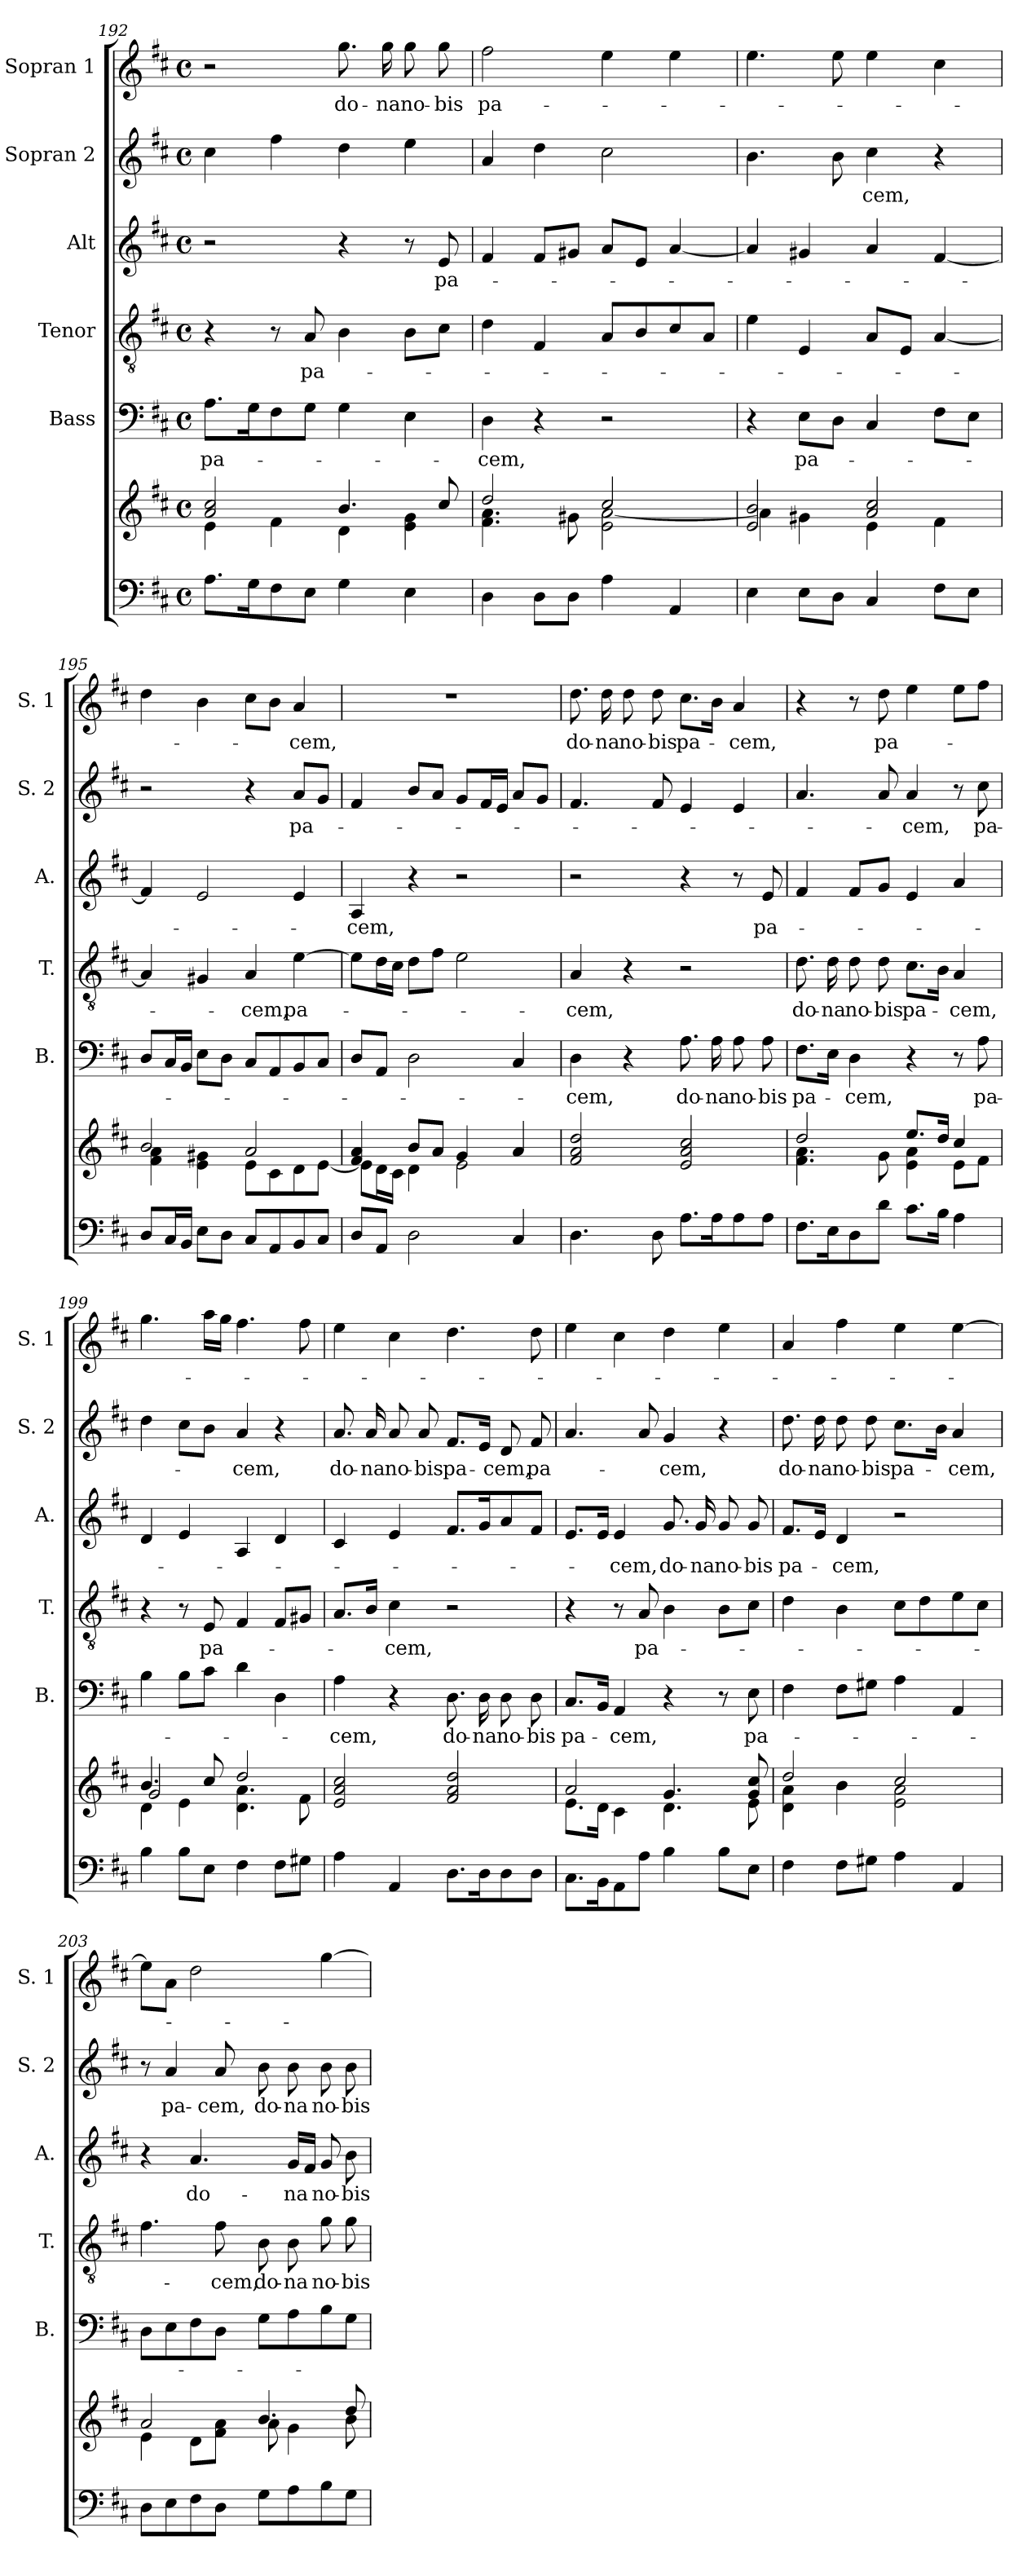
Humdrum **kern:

**kern	**kern	**kern	**text	**kern	**text	**kern	**text	**kern	**text	**kern	**text
*part6	*part6	*part5	*part5	*part4	*part4	*part3	*part3	*part2	*part2	*part1	*part1
*staff7	*staff6	*staff5	*staff5	*staff4	*staff4	*staff3	*staff3	*staff2	*staff2	*staff1	*staff1
*	*	*I"Bass	*	*I"Tenor	*	*I"Alt	*	*I"Sopran 2	*	*I"Sopran 1	*
*	*	*I'B.	*	*I'T.	*	*I'A.	*	*I'S. 2	*	*I'S. 1	*
*clefF4	*clefG2	*clefF4	*	*clefGv2	*	*clefG2	*	*clefG2	*	*clefG2	*
*k[f#c#]	*k[f#c#]	*k[f#c#]	*	*k[f#c#]	*	*k[f#c#]	*	*k[f#c#]	*	*k[f#c#]	*
*D:	*D:	*D:	*	*D:	*	*D:	*	*D:	*	*D:	*
*M4/4	*M4/4	*M4/4	*	*M4/4	*	*M4/4	*	*M4/4	*	*M4/4	*
*met(c)	*met(c)	*met(c)	*	*met(c)	*	*met(c)	*	*met(c)	*	*met(c)	*
=192	=192	=192	=192	=192	=192	=192	=192	=192	=192	=192	=192
*	*^	*	*	*	*	*	*	*	*	*	*
!	!	!	!	!LO:LY:b	!	!	!	!	!	!	!	!
8.A\L	2a/ 2cc#/	4e\	8.A\L	pa-	4r	.	2r	.	4cc#\	.	2r	.
16G\k	.	.	16G\k	.	.	.	.	.	.	.	.	.
8F#\	.	4f#\	8F#\	.	8r	.	.	.	4ff#\	.	.	.
!	!	!	!	!	!	!LO:LY:b	!	!	!	!	!	!
8E\J	.	.	8G\J	.	8A/	pa-	.	.	.	.	.	.
!	!	!	!	!	!	!	!	!	!	!	!	!LO:LY:b
4G\	4.b/	4d\	4G\	.	4B\	.	4r	.	4dd\	.	8.gg\	do-
!	!	!	!	!	!	!	!	!	!	!	!	!LO:LY:b
.	.	.	.	.	.	.	.	.	.	.	16gg\	-na
!	!	!	!	!	!	!	!	!	!	!	!	!LO:LY:b
4E\	.	4e\ 4g\	4E\	.	8B\L	.	8r	.	4ee\	.	8gg\	no-
!	!	!	!	!	!	!	!	!LO:LY:b	!	!	!	!LO:LY:b
.	8cc#/	.	.	.	8c#\J	.	8e/	pa-	.	.	8gg\	-bis
=193	=193	=193	=193	=193	=193	=193	=193	=193	=193	=193	=193	=193
!	!	!	!	!LO:LY:b	!	!	!	!	!	!	!	!LO:LY:b
4D\	2dd/	4.f#\ 4.a\	4D\	-cem,	4d\	.	4f#/	.	4a/	.	2ff#\	pa-
8D\L	.	.	4r	.	4F#/	.	8f#/L	.	4dd\	.	.	.
8D\J	.	8g#X\	.	.	.	.	8g#X/J	.	.	.	.	.
4A\	2cc#/	2e\ [<2a\	2r	.	8A/L	.	8a/L	.	2cc#\	.	4ee\	.
.	.	.	.	.	8B/	.	8e/J	.	.	.	.	.
4AA/	.	.	.	.	8c#/	.	[4a/	.	.	.	4ee\	.
.	.	.	.	.	8A/J	.	.	.	.	.	.	.
!!LO:PB:g=z
=194	=194	=194	=194	=194	=194	=194	=194	=194	=194	=194	=194	=194
4E\	2e/ 2b/	4a\]	4r	.	4e\	.	4a/]	.	4.b\	.	4.ee\	.
!	!	!	!	!LO:LY:b	!	!	!	!	!	!	!	!
8E\L	.	4g#X\	8E\L	pa-	4E/	.	4g#X/	.	.	.	.	.
8D\J	.	.	8D\J	.	.	.	.	.	8b\	.	8ee\	.
!	!	!	!	!	!	!	!	!	!	!LO:LY:b	!	!
4C#/	2a/ 2cc#/	4e\	4C#/	.	8A/L	.	4a/	.	4cc#\	-cem,	4ee\	.
.	.	.	.	.	8E/J	.	.	.	.	.	.	.
8F#\L	.	4f#\	8F#\L	.	[4A/	.	[4f#/	.	4r	.	4cc#\	.
8E\J	.	.	8E\J	.	.	.	.	.	.	.	.	.
=195	=195	=195	=195	=195	=195	=195	=195	=195	=195	=195	=195	=195
8D/L	2b/	4f#\ 4a\	8D/L	.	4A/]	.	4f#/]	.	2r	.	4dd\	.
16C#/L	.	.	16C#/L	.	.	.	.	.	.	.	.	.
16BB/JJ	.	.	16BB/JJ	.	.	.	.	.	.	.	.	.
8E\L	.	4e\ 4g#X\	8E\L	.	4G#X/	.	2e/	.	.	.	4b\	.
8D\J	.	.	8D\J	.	.	.	.	.	.	.	.	.
!	!	!	!	!	!	!LO:LY:b	!	!	!	!	!	!
8C#/L	2a/	8e\L	8C#/L	.	4A/	-cem,	.	.	4r	.	8cc#\L	.
8AA/	.	8c#\	8AA/	.	.	.	.	.	.	.	8b\J	.
!	!	!	!	!	!	!LO:LY:b	!	!	!	!LO:LY:b	!	!LO:LY:b
8BB/	.	8d\	8BB/	.	[4e\	pa-	4e/	.	8a/L	pa-	4a/	-cem,
8C#/J	.	[<8e\J	8C#/J	.	.	.	.	.	8g/J	.	.	.
=196	=196	=196	=196	=196	=196	=196	=196	=196	=196	=196	=196	=196
!	!	!	!	!	!	!	!	!LO:LY:b	!	!	!	!
8D/L	4f#/ 4a/	8e\L]	8D/L	.	8e\L]	.	4A/	-cem,	4f#/	.	1r	.
8AA/J	.	16d\L	8AA/J	.	16d\L	.	.	.	.	.	.	.
.	.	16c#\JJ	.	.	16c#\JJ	.	.	.	.	.	.	.
2D\	8b/L	4d\	2D\	.	8d\L	.	4r	.	8b/L	.	.	.
.	8a/J	.	.	.	8f#\J	.	.	.	8a/J	.	.	.
.	4g/	2e\	.	.	2e\	.	2r	.	8g/L	.	.	.
.	.	.	.	.	.	.	.	.	16f#/L	.	.	.
.	.	.	.	.	.	.	.	.	16e/JJ	.	.	.
4C#/	4a/	.	4C#/	.	.	.	.	.	8a/L	.	.	.
.	.	.	.	.	.	.	.	.	8g/J	.	.	.
*	*v	*v	*	*	*	*	*	*	*	*	*	*
=197	=197	=197	=197	=197	=197	=197	=197	=197	=197	=197	=197
!	!	!	!LO:LY:b	!	!LO:LY:b	!	!	!	!	!	!LO:LY:b
4.D\	2f#/ 2a/ 2dd/	4D\	-cem,	4A/	-cem,	2r	.	4.f#/	.	8.dd\	do-
!	!	!	!	!	!	!	!	!	!	!	!LO:LY:b
.	.	.	.	.	.	.	.	.	.	16dd\	-na
!	!	!	!	!	!	!	!	!	!	!	!LO:LY:b
.	.	4r	.	4r	.	.	.	.	.	8dd\	no-
!	!	!	!	!	!	!	!	!	!	!	!LO:LY:b
8D\	.	.	.	.	.	.	.	8f#/	.	8dd\	-bis
!	!	!	!LO:LY:b	!	!	!	!	!	!	!	!LO:LY:b
8.A\L	2e/ 2a/ 2cc#/	8.A\	do-	2r	.	4r	.	4e/	.	8.cc#\L	pa-
!	!	!	!LO:LY:b	!	!	!	!	!	!	!	!
16A\k	.	16A\	-na	.	.	.	.	.	.	16b\Jk	.
!	!	!	!LO:LY:b	!	!	!	!	!	!	!	!LO:LY:b
8A\	.	8A\	no-	.	.	8r	.	4e/	.	4a/	-cem,
!	!	!	!LO:LY:b	!	!	!	!LO:LY:b	!	!	!	!
8A\J	.	8A\	-bis	.	.	8e/	pa-	.	.	.	.
!!LO:LB:g=z
=198	=198	=198	=198	=198	=198	=198	=198	=198	=198	=198	=198
*	*^	*	*	*	*	*	*	*	*	*	*
!	!	!	!	!LO:LY:b	!	!LO:LY:b	!	!	!	!	!	!
8.F#\L	2dd/	4.f#\ 4.a\	8.F#\L	pa-	8.d\	do-	4f#/	.	4.a/	.	4r	.
!	!	!	!	!	!	!LO:LY:b	!	!	!	!	!	!
16E\k	.	.	16E\Jk	.	16d\	-na	.	.	.	.	.	.
!	!	!	!	!LO:LY:b	!	!LO:LY:b	!	!	!	!	!	!
8D\	.	.	4D\	-cem,	8d\	no-	8f#/L	.	.	.	8r	.
!	!	!	!	!	!	!LO:LY:b	!	!	!	!	!	!LO:LY:b
8d\J	.	8g\	.	.	8d\	-bis	8g/J	.	8a/	.	8dd\	pa-
!	!	!	!	!	!	!LO:LY:b	!	!	!	!LO:LY:b	!	!
8.c#\L	8.ee/L	4e\ 4a\	4r	.	8.c#\L	pa-	4e/	.	4a/	-cem,	4ee\	.
16B\Jk	16dd/Jk	.	.	.	16B\Jk	.	.	.	.	.	.	.
!	!	!	!	!	!	!LO:LY:b	!	!	!	!	!	!
4A\	4cc#/	8e\L	8r	.	4A/	-cem,	4a/	.	8r	.	8ee\L	.
!	!	!	!	!LO:LY:b	!	!	!	!	!	!LO:LY:b	!	!
.	.	8f#\J	8A\	pa-	.	.	.	.	8cc#\	pa-	8ff#\J	.
=199	=199	=199	=199	=199	=199	=199	=199	=199	=199	=199	=199	=199
*	*	*^	*	*	*	*	*	*	*	*	*	*
4B\	4.b/	4d\	2g/	4B\	.	4r	.	4d/	.	4dd\	.	4.gg\	.
8B\L	.	4e\	.	8B\L	.	8r	.	4e/	.	8cc#\L	.	.	.
!	!	!	!	!	!	!	!LO:LY:b	!	!	!	!	!	!
8E\J	8cc#/	.	.	8c#\J	.	8E/	pa-	.	.	8b\J	.	16aa\LL	.
.	.	.	.	.	.	.	.	.	.	.	.	16gg\JJ	.
!	!	!	!	!	!	!	!	!	!	!	!LO:LY:b	!	!
4F#\	2dd/	4.d\ 4.a\	2ryy	4d\	.	4F#/	.	4A/	.	4a/	-cem,	4.ff#\	.
8F#\L	.	.	.	4D\	.	8F#/L	.	4d/	.	4r	.	.	.
8G#X\J	.	8f#\	.	.	.	8G#X/J	.	.	.	.	.	8ff#\	.
*	*	*v	*v	*	*	*	*	*	*	*	*	*	*
=200	=200	=200	=200	=200	=200	=200	=200	=200	=200	=200	=200	=200
!	!	!	!	!LO:LY:b	!	!	!	!	!	!LO:LY:b	!	!
*	*v	*v	*	*	*	*	*	*	*	*	*	*
4A\	2e/ 2a/ 2cc#/	4A\	-cem,	8.A/L	.	4c#/	.	8.a/	do-	4ee\	.
!	!	!	!	!	!	!	!	!	!LO:LY:b	!	!
.	.	.	.	16B/Jk	.	.	.	16a/	-na	.	.
!	!	!	!	!	!LO:LY:b	!	!	!	!LO:LY:b	!	!
4AA/	.	4r	.	4c#\	-cem,	4e/	.	8a/	no-	4cc#\	.
!	!	!	!	!	!	!	!	!	!LO:LY:b	!	!
.	.	.	.	.	.	.	.	8a/	-bis	.	.
!	!	!	!LO:LY:b	!	!	!	!	!	!LO:LY:b	!	!
8.D\L	2f#/ 2a/ 2dd/	8.D\	do-	2r	.	8.f#/L	.	8.f#/L	pa-	4.dd\	.
!	!	!	!LO:LY:b	!	!	!	!	!	!	!	!
16D\k	.	16D\	-na	.	.	16g/k	.	16e/Jk	.	.	.
!	!	!	!LO:LY:b	!	!	!	!	!	!LO:LY:b	!	!
8D\	.	8D\	no-	.	.	8a/	.	8d/	-cem,	.	.
!	!	!	!LO:LY:b	!	!	!	!	!	!LO:LY:b	!	!
8D\J	.	8D\	-bis	.	.	8f#/J	.	8f#/	pa-	8dd\	.
=201	=201	=201	=201	=201	=201	=201	=201	=201	=201	=201	=201
*	*^	*	*	*	*	*	*	*	*	*	*
!	!	!	!	!LO:LY:b	!	!	!	!	!	!	!	!
8.C#\L	2a/	8.e\L	8.C#/L	pa-	4r	.	8.e/L	.	4.a/	.	4ee\	.
16BB\k	.	16d\Jk	16BB/Jk	.	.	.	16e/Jk	.	.	.	.	.
!	!	!	!	!LO:LY:b	!	!	!	!LO:LY:b	!	!	!	!
8AA\	.	4c#\	4AA/	-cem,	8r	.	4e/	-cem,	.	.	4cc#\	.
!	!	!	!	!	!	!LO:LY:b	!	!	!	!	!	!
8A\J	.	.	.	.	8A/	pa-	.	.	8a/	.	.	.
!	!	!	!	!	!	!	!	!LO:LY:b	!	!LO:LY:b	!	!
4B\	4.g/	4.d\	4r	.	4B\	.	8.g/	do-	4g/	-cem,	4dd\	.
!	!	!	!	!	!	!	!	!LO:LY:b	!	!	!	!
.	.	.	.	.	.	.	16g/	-na	.	.	.	.
!	!	!	!	!	!	!	!	!LO:LY:b	!	!	!	!
8B\L	.	.	8r	.	8B\L	.	8g/	no-	4r	.	4ee\	.
!	!	!	!	!LO:LY:b	!	!	!	!LO:LY:b	!	!	!	!
8E\J	8g/ 8cc#/	8e\	8E\	pa-	8c#\J	.	8g/	-bis	.	.	.	.
!!LO:PB:g=z
=202	=202	=202	=202	=202	=202	=202	=202	=202	=202	=202	=202	=202
!	!	!	!	!	!	!	!	!LO:LY:b	!	!LO:LY:b	!	!
4F#\	2dd/	4d\ 4a\	4F#\	.	4d\	.	8.f#/L	pa-	8.dd\	do-	4a/	.
!	!	!	!	!	!	!	!	!	!	!LO:LY:b	!	!
.	.	.	.	.	.	.	16e/Jk	.	16dd\	-na	.	.
!	!	!	!	!	!	!	!	!LO:LY:b	!	!LO:LY:b	!	!
8F#\L	.	4b\	8F#\L	.	4B\	.	4d/	-cem,	8dd\	no-	4ff#\	.
!	!	!	!	!	!	!	!	!	!	!LO:LY:b	!	!
8G#X\J	.	.	8G#X\J	.	.	.	.	.	8dd\	-bis	.	.
!	!	!	!	!	!	!	!	!	!	!LO:LY:b	!	!
4A\	2cc#/	2e\ 2a\	4A\	.	8c#\L	.	2r	.	8.cc#\L	pa-	4ee\	.
.	.	.	.	.	8d\	.	.	.	.	.	.	.
.	.	.	.	.	.	.	.	.	16b\Jk	.	.	.
!	!	!	!	!	!	!	!	!	!	!LO:LY:b	!	!
4AA/	.	.	4AA/	.	8e\	.	.	.	4a/	-cem,	[4ee\	.
.	.	.	.	.	8c#\J	.	.	.	.	.	.	.
=203	=203	=203	=203	=203	=203	=203	=203	=203	=203	=203	=203	=203
8D\L	2a/	4e\	8D\L	.	4.f#\	.	4r	.	8r	.	8ee\L]	.
!	!	!	!	!	!	!	!	!	!	!LO:LY:b	!	!
8E\	.	.	8E\	.	.	.	.	.	4a/	pa-	8a\J	.
!	!	!	!	!	!	!	!	!LO:LY:b	!	!	!	!
8F#\	.	8d\L	8F#\	.	.	.	4.a/	do-	.	.	2dd\	.
!	!	!	!	!	!	!LO:LY:b	!	!	!	!LO:LY:b	!	!
8D\J	.	8f#\ 8a\J	8D\J	.	8f#\	-cem,	.	.	8a/	-cem,	.	.
!	!	!	!	!	!	!LO:LY:b	!	!	!	!LO:LY:b	!	!
8G\L	4.b/	8a\	8G\L	.	8B\	do-	.	.	8b\	do-	.	.
!	!	!	!	!	!	!LO:LY:b	!	!LO:LY:b	!	!LO:LY:b	!	!
8A\	.	4g\	8A\	.	8B\	-na	16g/LL	-na	8b\	-na	.	.
.	.	.	.	.	.	.	16f#/JJ	.	.	.	.	.
!	!	!	!	!	!	!LO:LY:b	!	!LO:LY:b	!	!LO:LY:b	!	!
8B\	.	.	8B\	.	8g\	no-	8g/	no-	8b\	no-	[4gg\	.
!	!	!	!	!	!	!LO:LY:b	!	!LO:LY:b	!	!LO:LY:b	!	!
8G\J	8dd/	8b\	8G\J	.	8g\	-bis	8b\	-bis	8b\	-bis	.	.
*	*v	*v	*	*	*	*	*	*	*	*	*	*
=	=	=	=	=	=	=	=	=	=	=	=
*-	*-	*-	*-	*-	*-	*-	*-	*-	*-	*-	*-
